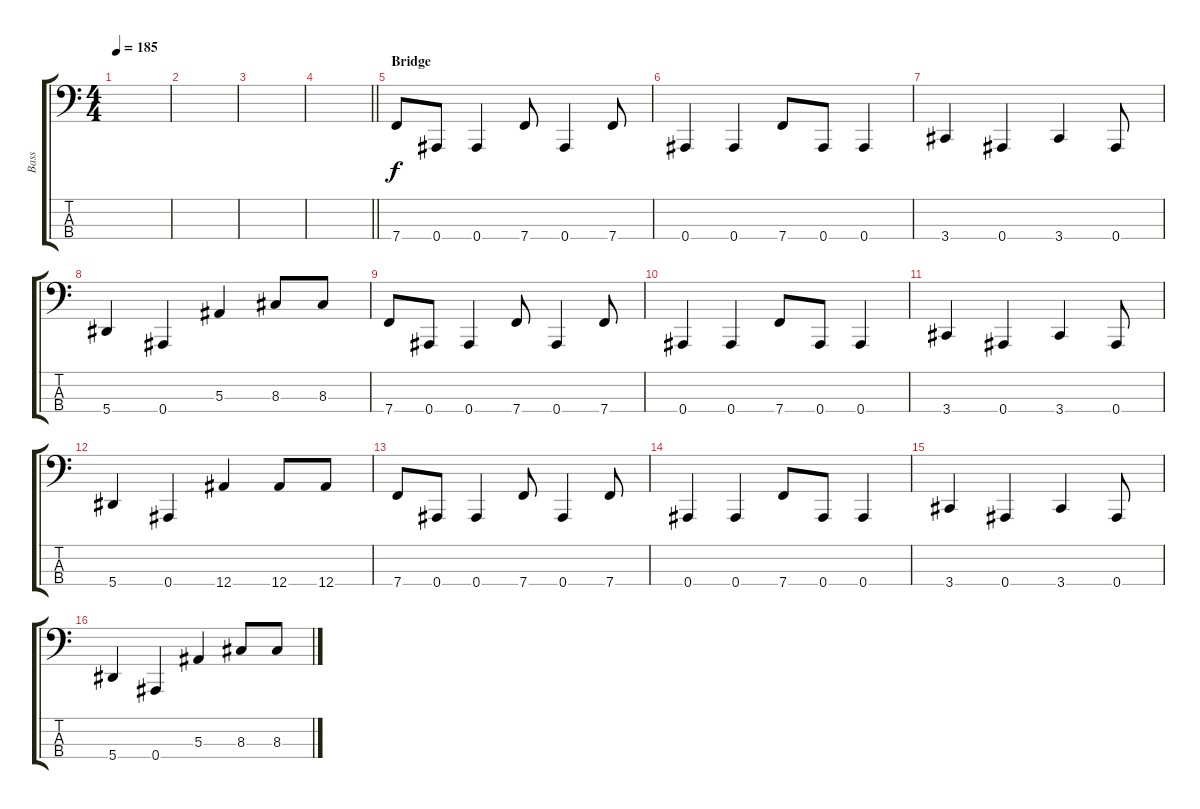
\track ("Bass" "Bass") {instrument electricbasspick}
\staff {score tabs}
\tuning (Eb2 Bb1 F1 Bb0) {hide}
\ts (4 4)
\tempo 185
\clef f4
\ks c
|
|
|
\barLineRight lightlight
|
\section ("" "Bridge")
7.4.8 0.4.8 0.4.4 7.4.8 0.4.4 7.4.8 |
0.4.4 0.4.4 7.4.8 0.4.8 0.4.4 |
3.4.4 0.4.4 3.4.4 0.4.8 |
5.4.4 0.4.4 5.3.4 8.3.8 8.3.8 |
7.4.8 0.4.8 0.4.4 7.4.8 0.4.4 7.4.8 |
0.4.4 0.4.4 7.4.8 0.4.8 0.4.4 |
3.4.4 0.4.4 3.4.4 0.4.8 |
5.4.4 0.4.4 12.4.4 12.4.8 12.4.8 |
7.4.8 0.4.8 0.4.4 7.4.8 0.4.4 7.4.8 |
0.4.4 0.4.4 7.4.8 0.4.8 0.4.4 |
3.4.4 0.4.4 3.4.4 0.4.8 |
5.4.4 0.4.4 5.3.4 8.3.8 8.3.8
